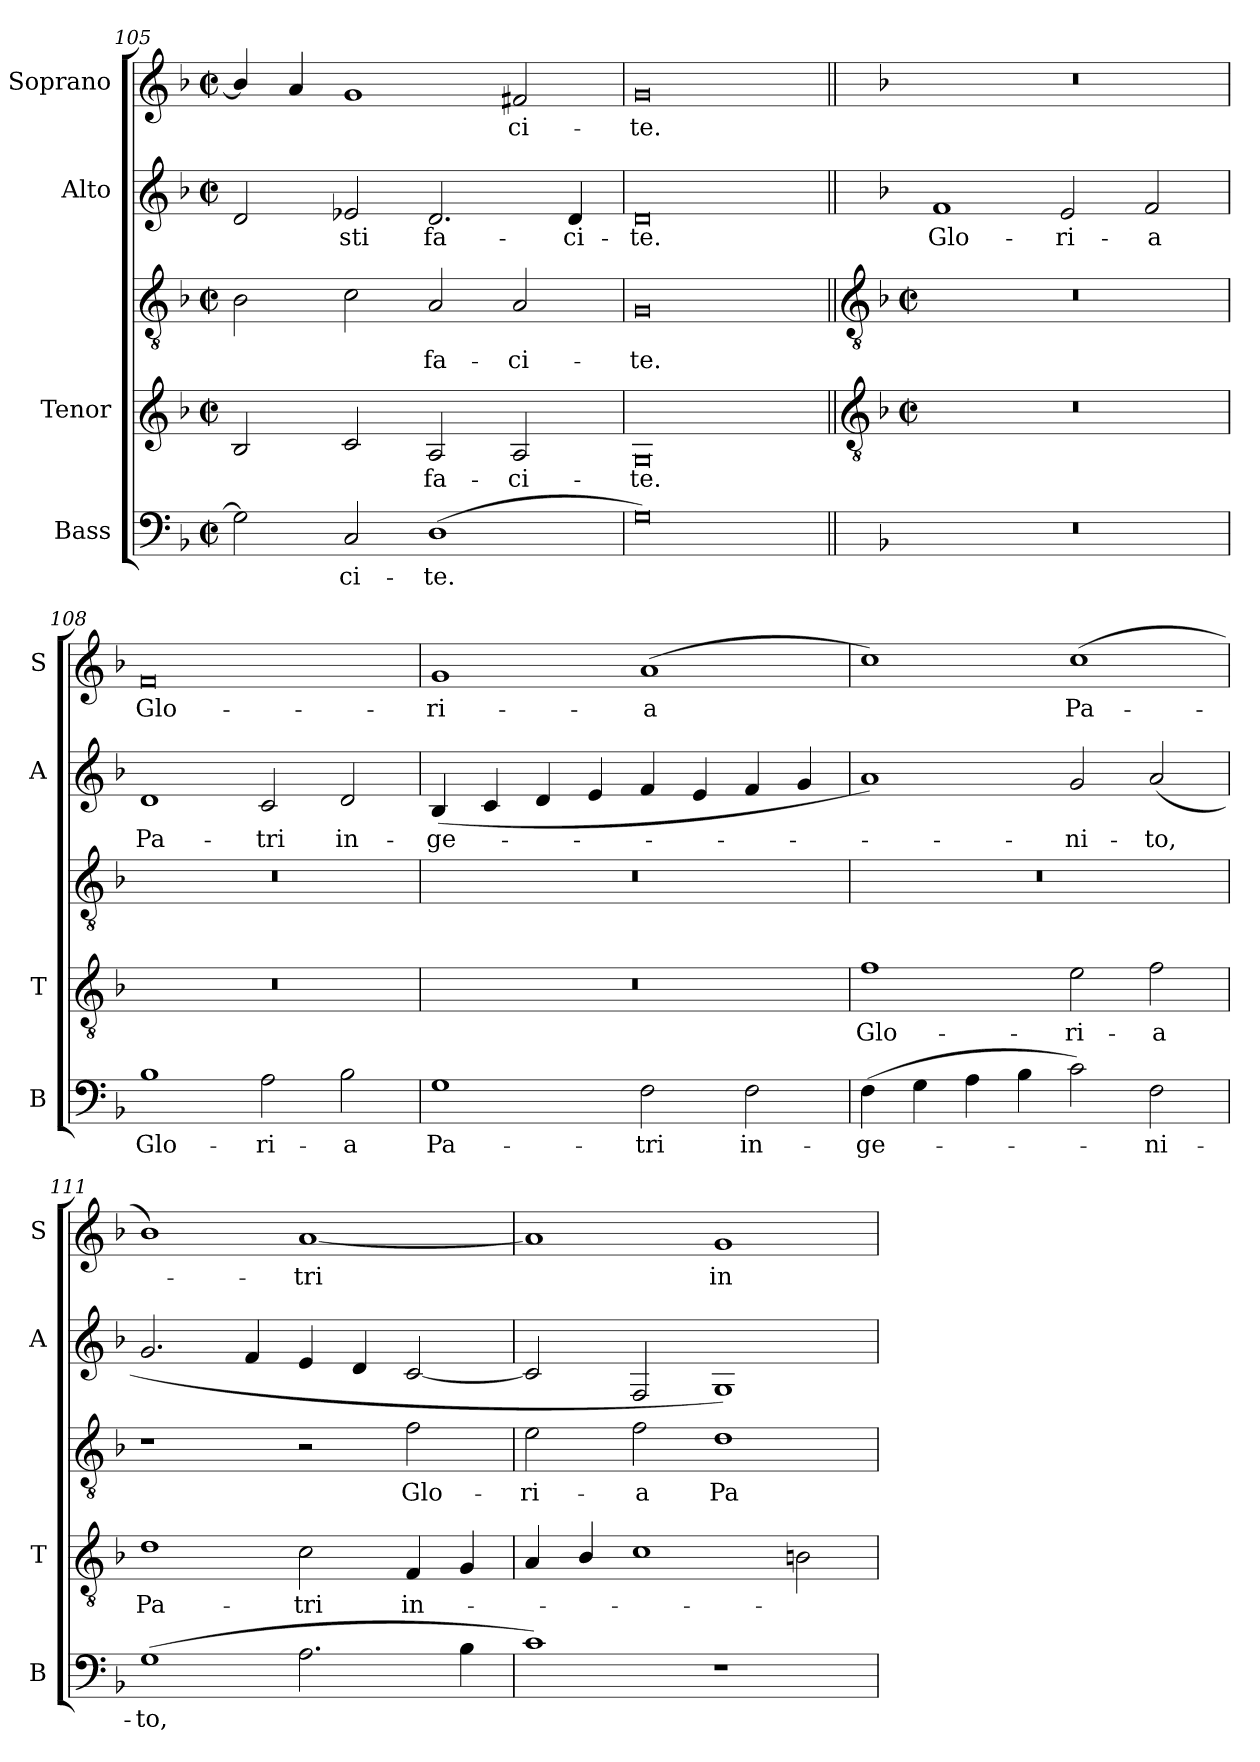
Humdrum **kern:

**kern	**text	**kern	**text	**kern	**text	**kern	**text	**kern	**text
*part4	*part4	*part3	*part3	*part3	*part3	*part2	*part2	*part1	*part1
*staff5	*staff5	*staff4	*staff4	*staff3	*staff3	*staff2	*staff2	*staff1	*staff1
*I"Bass	*	*I"Tenor	*	*	*	*I"Alto	*	*I"Soprano	*
*I'B	*	*I'T	*	*	*	*I'A	*	*I'S	*
*clefF4	*	*	*	*clefGv2	*	*clefG2	*	*clefG2	*
*k[b-]	*	*k[b-]	*	*k[b-]	*	*k[b-]	*	*k[b-]	*
*F:	*	*F:	*	*F:	*	*F:	*	*F:	*
*M4/2	*	*M4/2	*	*M4/2	*	*M4/2	*	*M4/2	*
*met(c|)	*	*met(c|)	*	*met(c|)	*	*met(c|)	*	*met(c|)	*
=105	=105	=105	=105	=105	=105	=105	=105	=105	=105
2G]	.	2B-	.	2B-	.	2d	.	4b-/]	.
.	.	.	.	.	.	.	.	4a	.
!	!LO:LY:b	!	!	!	!	!	!LO:LY:b	!	!
2C	ci-	2c	.	2c	.	2e-X	sti	1g	.
!	!LO:LY:b	!	!LO:LY:b	!	!LO:LY:b	!	!LO:LY:b	!	!
(>1D	-te.	2A	fa-	2A	fa-	2.d	fa-	.	.
!	!	!	!LO:LY:b	!	!LO:LY:b	!	!	!	!LO:LY:b
.	.	2A	-ci-	2A	-ci-	.	.	2f#	ci-
!	!	!	!	!	!	!	!LO:LY:b	!	!
.	.	.	.	.	.	4d	-ci-	.	.
=106	=106	=106	=106	=106	=106	=106	=106	=106	=106
!	!	!	!LO:LY:b	!	!LO:LY:b	!	!LO:LY:b	!	!LO:LY:b
0G)	.	0G	-te.	0G	-te.	0d	-te.	0g	-te.
!!LO:LB:g=z
=107||	=107||	=107||	=107||	=107||	=107||	=107||	=107||	=107||	=107||
*	*	*clefGv2	*	*clefGv2	*	*	*	*	*
*	*	*k[b-]	*	*k[b-]	*	*	*	*	*
*	*	*F:	*	*F:	*	*	*	*	*
*	*	*M4/2	*	*M4/2	*	*	*	*	*
*	*	*met(c|)	*	*met(c|)	*	*	*	*	*
!	!	!	!	!	!	!	!LO:LY:b	!	!
0r	.	0r	.	0r	.	1f	Glo-	0r	.
!	!	!	!	!	!	!	!LO:LY:b	!	!
.	.	.	.	.	.	2e	-ri-	.	.
!	!	!	!	!	!	!	!LO:LY:b	!	!
.	.	.	.	.	.	2f	-a	.	.
=108	=108	=108	=108	=108	=108	=108	=108	=108	=108
!	!LO:LY:b	!	!	!	!	!	!LO:LY:b	!	!LO:LY:b
1B-	Glo-	0r	.	0r	.	1d	Pa-	0f	Glo-
!	!LO:LY:b	!	!	!	!	!	!LO:LY:b	!	!
2A	-ri-	.	.	.	.	2c	-tri	.	.
!	!LO:LY:b	!	!	!	!	!	!LO:LY:b	!	!
2B-	-a	.	.	.	.	2d	in-	.	.
=109	=109	=109	=109	=109	=109	=109	=109	=109	=109
!	!LO:LY:b	!	!	!	!	!	!LO:LY:b	!	!LO:LY:b
1G	Pa-	0r	.	0r	.	(<4B-	-ge-	1g	-ri-
.	.	.	.	.	.	4c	.	.	.
.	.	.	.	.	.	4d	.	.	.
.	.	.	.	.	.	4e	.	.	.
!	!LO:LY:b	!	!	!	!	!	!	!	!LO:LY:b
2F	-tri	.	.	.	.	4f	.	(<1a	-a
.	.	.	.	.	.	4e	.	.	.
!	!LO:LY:b	!	!	!	!	!	!	!	!
2F	in-	.	.	.	.	4f	.	.	.
.	.	.	.	.	.	4g	.	.	.
=110	=110	=110	=110	=110	=110	=110	=110	=110	=110
!	!LO:LY:b	!	!LO:LY:b	!	!	!	!	!	!
(>4F	-ge-	1f	Glo-	0r	.	1a)	.	1cc)	.
4G	.	.	.	.	.	.	.	.	.
4A	.	.	.	.	.	.	.	.	.
4B-	.	.	.	.	.	.	.	.	.
!	!	!	!LO:LY:b	!	!	!	!LO:LY:b	!	!LO:LY:b
2c)	.	2e	-ri-	.	.	2g	ni-	(>1cc	Pa-
!	!LO:LY:b	!	!LO:LY:b	!	!	!	!LO:LY:b	!	!
2F	ni-	2f	-a	.	.	(<2a	-to,	.	.
=111	=111	=111	=111	=111	=111	=111	=111	=111	=111
!	!LO:LY:b	!	!LO:LY:b	!	!	!	!	!	!
(>1G	-to,	1d	-Pa-	1r	.	2.g	.	1b-)	.
.	.	.	.	.	.	4f	.	.	.
!	!	!	!LO:LY:b	!	!	!	!	!	!LO:LY:b
2.A	.	2c	-tri	2r	.	4e	.	[1a	tri
.	.	.	.	.	.	4d	.	.	.
!	!	!	!LO:LY:b	!	!LO:LY:b	!	!	!	!
.	.	4F	in-	2f	Glo-	[2c	.	.	.
4B-	.	4G	.	.	.	.	.	.	.
=112	=112	=112	=112	=112	=112	=112	=112	=112	=112
!	!	!	!	!	!LO:LY:b	!	!	!	!
1c)	.	4A	.	2e	ri-	2c]	.	1a]	.
.	.	4B-/	.	.	.	.	.	.	.
!	!	!	!	!	!LO:LY:b	!	!	!	!
.	.	1c/	.	2f	-a	2F	.	.	.
!	!	!	!	!	!LO:LY:b	!	!	!	!LO:LY:b
1r	.	.	.	1d	Pa-	1G)	.	1g	in-
.	.	2B	.	.	.	.	.	.	.
=	=	=	=	=	=	=	=	=	=
*-	*-	*-	*-	*-	*-	*-	*-	*-	*-
